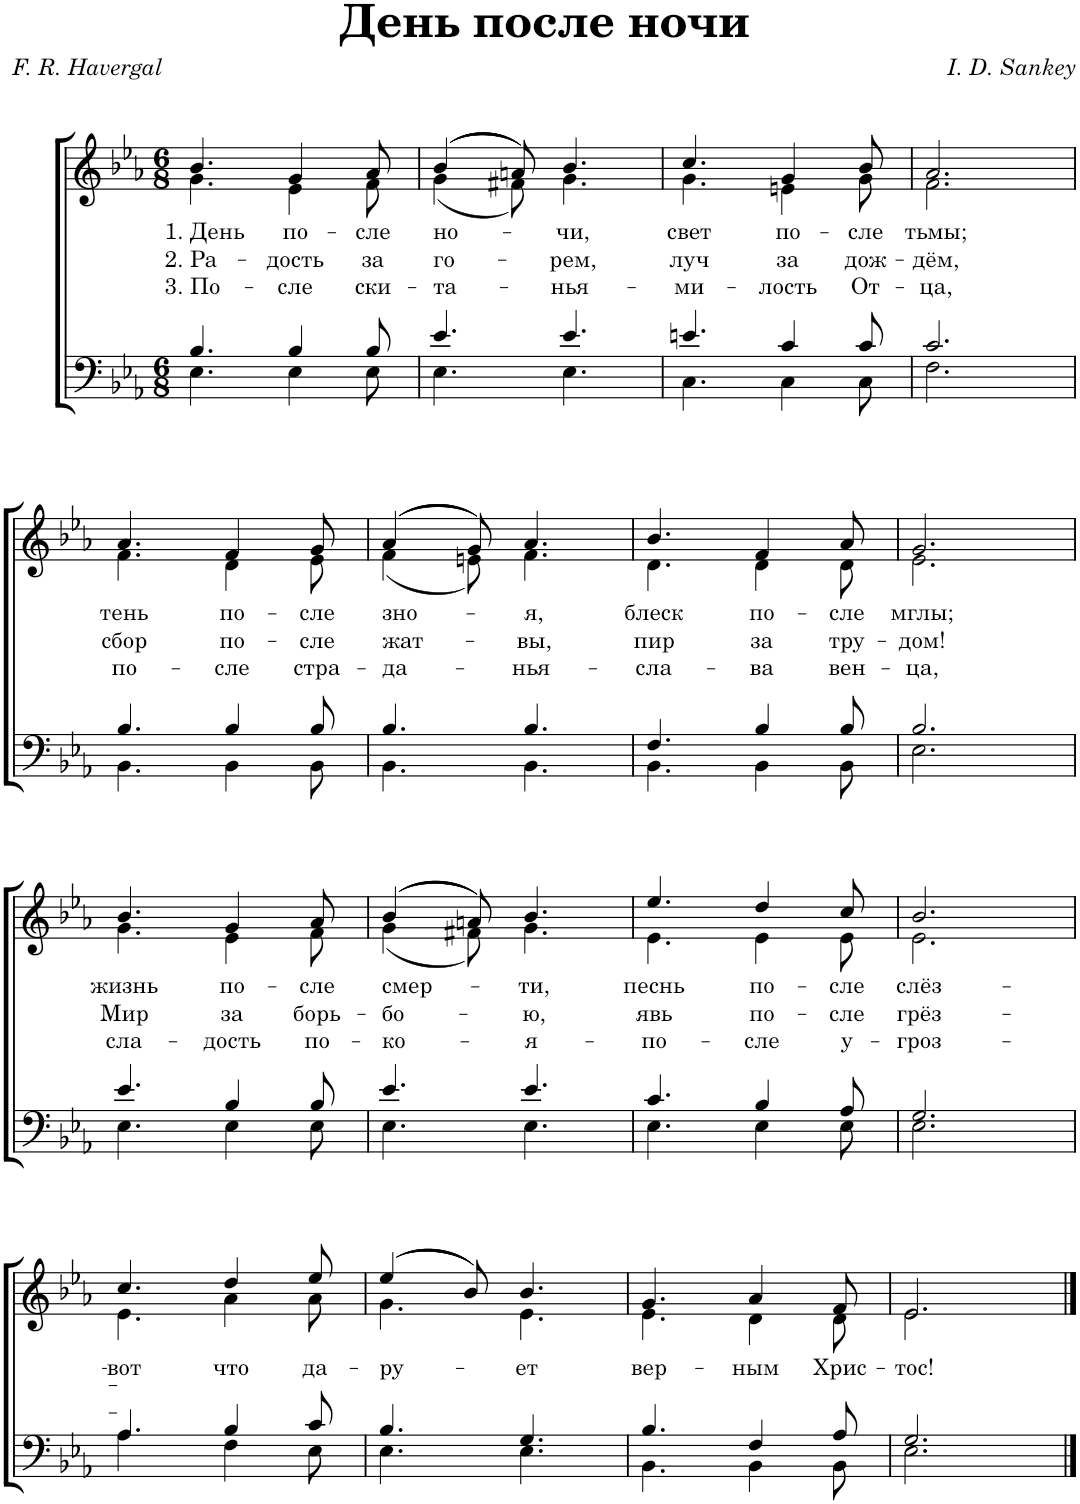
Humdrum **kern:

**kern	**kern	**text	**text	**text
*part1	*part1	*part1	*part1	*part1
*staff2	*staff1	*staff1	*staff1	*staff1
*I"Piano	*	*	*	*
*I'Pno.	*	*	*	*
*clefF4	*clefG2	*	*	*
*k[b-e-a-]	*k[b-e-a-]	*	*	*
*M6/8	*M6/8	*	*	*
=1	=1	=1	=1	=1
*^	*	*	*	*
!	!	!	!LO:LY:b	!LO:LY:b	!LO:LY:b
*	*	*^	*	*	*
4.B-/	4.E-\	4.b-/	4.g\	1. День	2. Ра-	3. По-
!	!	!	!	!LO:LY:b	!LO:LY:b	!LO:LY:b
4B-/	4E-\	4g/	4e-\	по-	-дость	-сле
!	!	!	!	!LO:LY:b	!LO:LY:b	!LO:LY:b
8B-/	8E-\	8a-/	8f\	-сле	за	ски-
=2	=2	=2	=2	=2	=2	=2
!	!	!	!	!LO:LY:b	!LO:LY:b	!LO:LY:b
4.e-/	4.E-\	(>(4b-/	(4g\	но-	го-	-та-
.	.	8an/))	8f#X\)	.	.	.
!	!	!	!	!LO:LY:b	!LO:LY:b	!LO:LY:b
4.e-/	4.E-\	4.b-/	4.g\	-чи,	-рем,	-нья-
=3	=3	=3	=3	=3	=3	=3
!	!	!	!	!LO:LY:b	!LO:LY:b	!LO:LY:b
4.en/	4.C\	4.cc/	4.g\	свет	луч	-ми-
!	!	!	!	!LO:LY:b	!LO:LY:b	!LO:LY:b
4c/	4C\	4g/	4en\	по-	за	-лость
!	!	!	!	!LO:LY:b	!LO:LY:b	!LO:LY:b
8c/	8C\	8b-/	8g\	-сле	дож-	От-
=4	=4	=4	=4	=4	=4	=4
!	!	!	!	!LO:LY:b	!LO:LY:b	!LO:LY:b
2.c/	2.F\	2.a-/	2.f\	тьмы;	-дём,	-ца,
!!LO:LB:g=z	!!
=5	=5	=5	=5	=5	=5	=5
!	!	!	!	!LO:LY:b	!LO:LY:b	!LO:LY:b
4.B-/	4.BB-\	4.a-/	4.f\	тень	сбор	по-
!	!	!	!	!LO:LY:b	!LO:LY:b	!LO:LY:b
4B-/	4BB-\	4f/	4d\	по-	по-	-сле
!	!	!	!	!LO:LY:b	!LO:LY:b	!LO:LY:b
8B-/	8BB-\	8g/	8e-\	-сле	-сле	стра-
=6	=6	=6	=6	=6	=6	=6
!	!	!	!	!LO:LY:b	!LO:LY:b	!LO:LY:b
4.B-/	4.BB-\	(>(4a-/	(4f\	зно-	жат-	-да-
.	.	8g/))	8en\)	.	.	.
!	!	!	!	!LO:LY:b	!LO:LY:b	!LO:LY:b
4.B-/	4.BB-\	4.a-/	4.f\	-я,	-вы,	-нья-
=7	=7	=7	=7	=7	=7	=7
!	!	!	!	!LO:LY:b	!LO:LY:b	!LO:LY:b
4.F/	4.BB-\	4.b-/	4.d\	блеск	пир	-сла-
!	!	!	!	!LO:LY:b	!LO:LY:b	!LO:LY:b
4B-/	4BB-\	4f/	4d\	по-	за	-ва
!	!	!	!	!LO:LY:b	!LO:LY:b	!LO:LY:b
8B-/	8BB-\	8a-/	8d\	-сле	тру-	вен-
=8	=8	=8	=8	=8	=8	=8
!	!	!	!	!LO:LY:b	!LO:LY:b	!LO:LY:b
2.B-/	2.E-\	2.g/	2.e-\	мглы;	-дом!	-ца,
!!LO:LB:g=z	!!
=9	=9	=9	=9	=9	=9	=9
!	!	!	!	!LO:LY:b	!LO:LY:b	!LO:LY:b
4.e-/	4.E-\	4.b-/	4.g\	жизнь	Мир	сла-
!	!	!	!	!LO:LY:b	!LO:LY:b	!LO:LY:b
4B-/	4E-\	4g/	4e-\	по-	за	-дость
!	!	!	!	!LO:LY:b	!LO:LY:b	!LO:LY:b
8B-/	8E-\	8a-/	8f\	-сле	борь-	по-
=10	=10	=10	=10	=10	=10	=10
!	!	!	!	!LO:LY:b	!LO:LY:b	!LO:LY:b
4.e-/	4.E-\	(>(4b-/	(4g\	смер-	-бо-	-ко-
.	.	8an/))	8f#X\)	.	.	.
!	!	!	!	!LO:LY:b	!LO:LY:b	!LO:LY:b
4.e-/	4.E-\	4.b-/	4.g\	-ти,	-ю,	-я-
=11	=11	=11	=11	=11	=11	=11
!	!	!	!	!LO:LY:b	!LO:LY:b	!LO:LY:b
4.c/	4.E-\	4.ee-/	4.e-\	песнь	явь	-по-
!	!	!	!	!LO:LY:b	!LO:LY:b	!LO:LY:b
4B-/	4E-\	4dd/	4e-\	по-	по-	-сле
!	!	!	!	!LO:LY:b	!LO:LY:b	!LO:LY:b
8A-/	8E-\	8cc/	8e-\	-сле	-сле	у-
=12	=12	=12	=12	=12	=12	=12
!	!	!	!	!LO:LY:b	!LO:LY:b	!LO:LY:b
2.G/	2.E-\	2.b-/	2.e-\	слёз-	грёз-	-гроз-
!!LO:LB:g=z	!!
=13	=13	=13	=13	=13	=13	=13
!	!	!	!	!LO:LY:b	!LO:LY:b	!LO:LY:b
4.A-/	4.A-\	4.cc/	4.e-\	-вот	-	-
!	!	!	!	!LO:LY:b	!	!
4B-/	4F\	4dd/	4a-\	что	.	.
!	!	!	!	!LO:LY:b	!	!
8c/	8E-\	8ee-/	8a-\	да-	.	.
=14	=14	=14	=14	=14	=14	=14
!	!	!	!	!LO:LY:b	!	!
4.B-/	4.E-\	(>(4ee-/	4.g\	-ру-	.	.
.	.	8b-/))	.	.	.	.
!	!	!	!	!LO:LY:b	!	!
4.G/	4.E-\	4.b-/	4.e-\	-ет	.	.
=15	=15	=15	=15	=15	=15	=15
!	!	!	!	!LO:LY:b	!	!
4.B-/	4.BB-\	4.g/	4.e-\	вер-	.	.
!	!	!	!	!LO:LY:b	!	!
4F/	4BB-\	4a-/	4d\	-ным	.	.
!	!	!	!	!LO:LY:b	!	!
8A-/	8BB-\	8f/	8d\	Хрис-	.	.
=16	=16	=16	=16	=16	=16	=16
!	!	!	!	!LO:LY:b	!	!
2.G/	2.E-\	2.e-/	2.e-\	-тос!	.	.
*v	*v	*	*	*	*	*
*	*v	*v	*	*	*
==	==	==	==	==
*-	*-	*-	*-	*-
